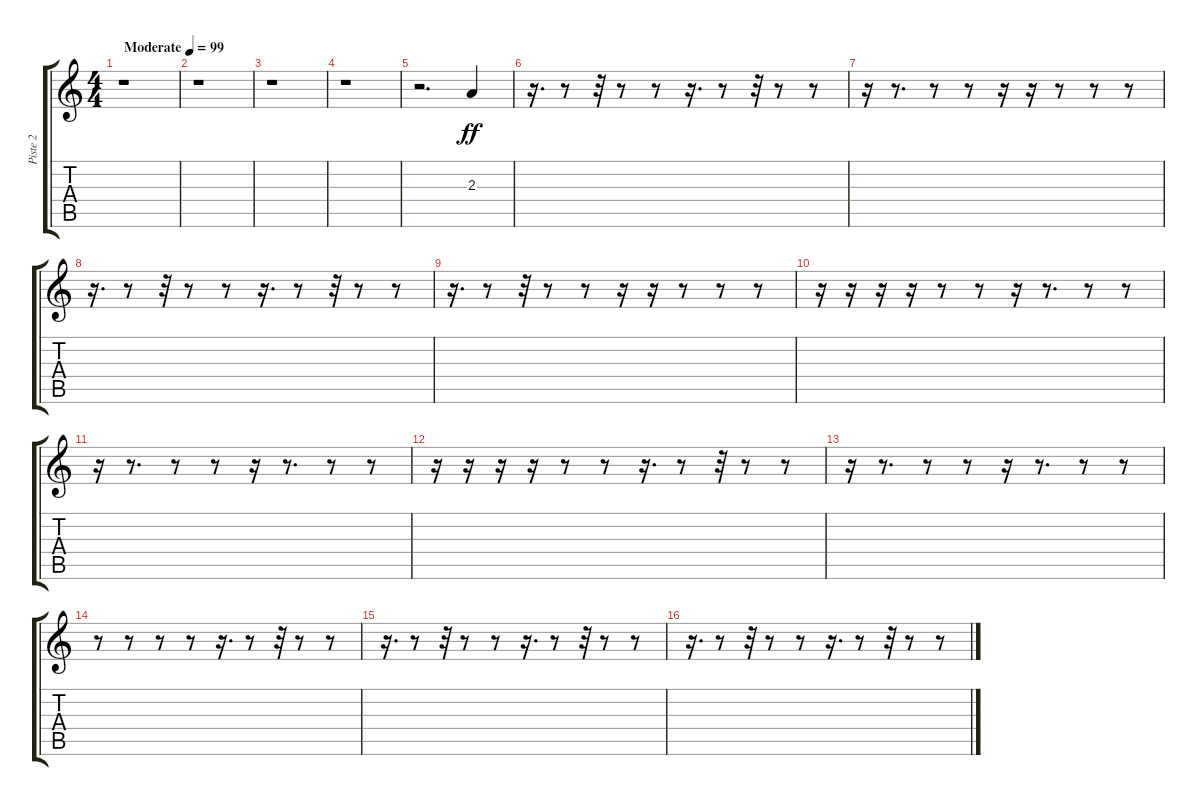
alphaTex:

\track ("Piste 2" "Piste 2") {instrument fretlessbass}
\staff {score tabs}
\tuning (E4 B3 G3 D3 A2 E2) {hide}
\ts (4 4)
\tempo (99 "Moderate")
\clef g2
\ks c
r.1{dy ff instrument fretlessbass} |
r.1 |
r.1 |
r.1 |
r.2{d} 2.3.4 |
r.16{d} r.8 r.32 r.8 r.8 r.16{d} r.8 r.32 r.8 r.8 |
r.16 r.8{d} r.8 r.8 r.16 r.16 r.8 r.8 r.8 |
r.16{d} r.8 r.32 r.8 r.8 r.16{d} r.8 r.32 r.8 r.8 |
r.16{d} r.8 r.32 r.8 r.8 r.16 r.16 r.8 r.8 r.8 |
r.16 r.16 r.16 r.16 r.8 r.8 r.16 r.8{d} r.8 r.8 |
r.16 r.8{d} r.8 r.8 r.16 r.8{d} r.8 r.8 |
r.16 r.16 r.16 r.16 r.8 r.8 r.16{d} r.8 r.32 r.8 r.8 |
r.16 r.8{d} r.8 r.8 r.16 r.8{d} r.8 r.8 |
r.8 r.8 r.8 r.8 r.16{d} r.8 r.32 r.8 r.8 |
r.16{d} r.8 r.32 r.8 r.8 r.16{d} r.8 r.32 r.8 r.8 |
r.16{d} r.8 r.32 r.8 r.8 r.16{d} r.8 r.32 r.8 r.8
